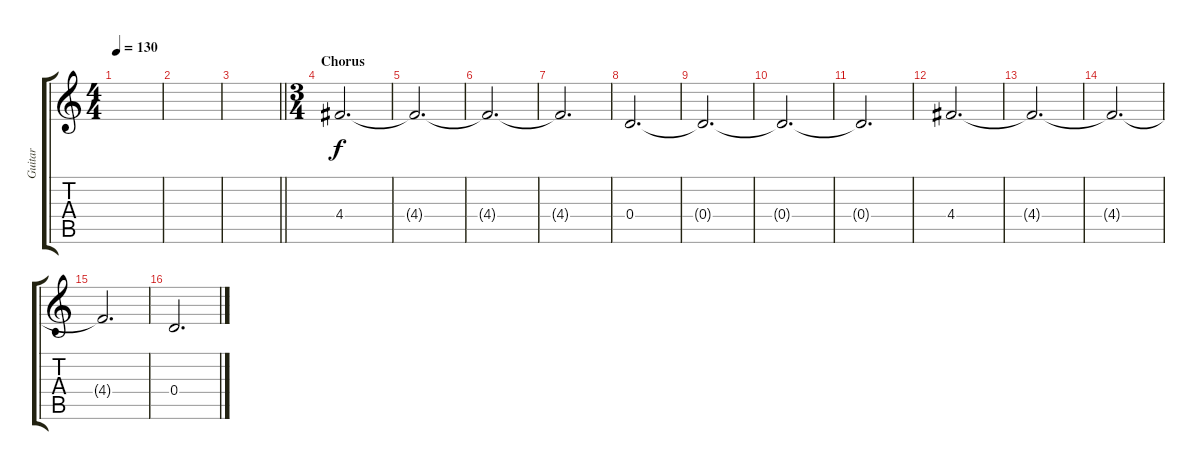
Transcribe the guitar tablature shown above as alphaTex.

\track ("Guitar" "Guitar") {instrument overdrivenguitar}
\staff {score tabs}
\tuning (E4 B3 G3 D3 A2 E2) {hide}
\ts (4 4)
\tempo 130
\clef g2
\ks c
|
|
\barLineRight lightlight
|
\ts (3 4)
\section ("" "Chorus")
4.4.2{d} |
4.4{t}.2{d} |
4.4{t}.2{d} |
4.4{t}.2{d} |
0.4.2{d} |
0.4{t}.2{d} |
0.4{t}.2{d} |
0.4{t}.2{d} |
4.4.2{d} |
4.4{t}.2{d} |
4.4{t}.2{d} |
4.4{t}.2{d} |
0.4.2{d}
